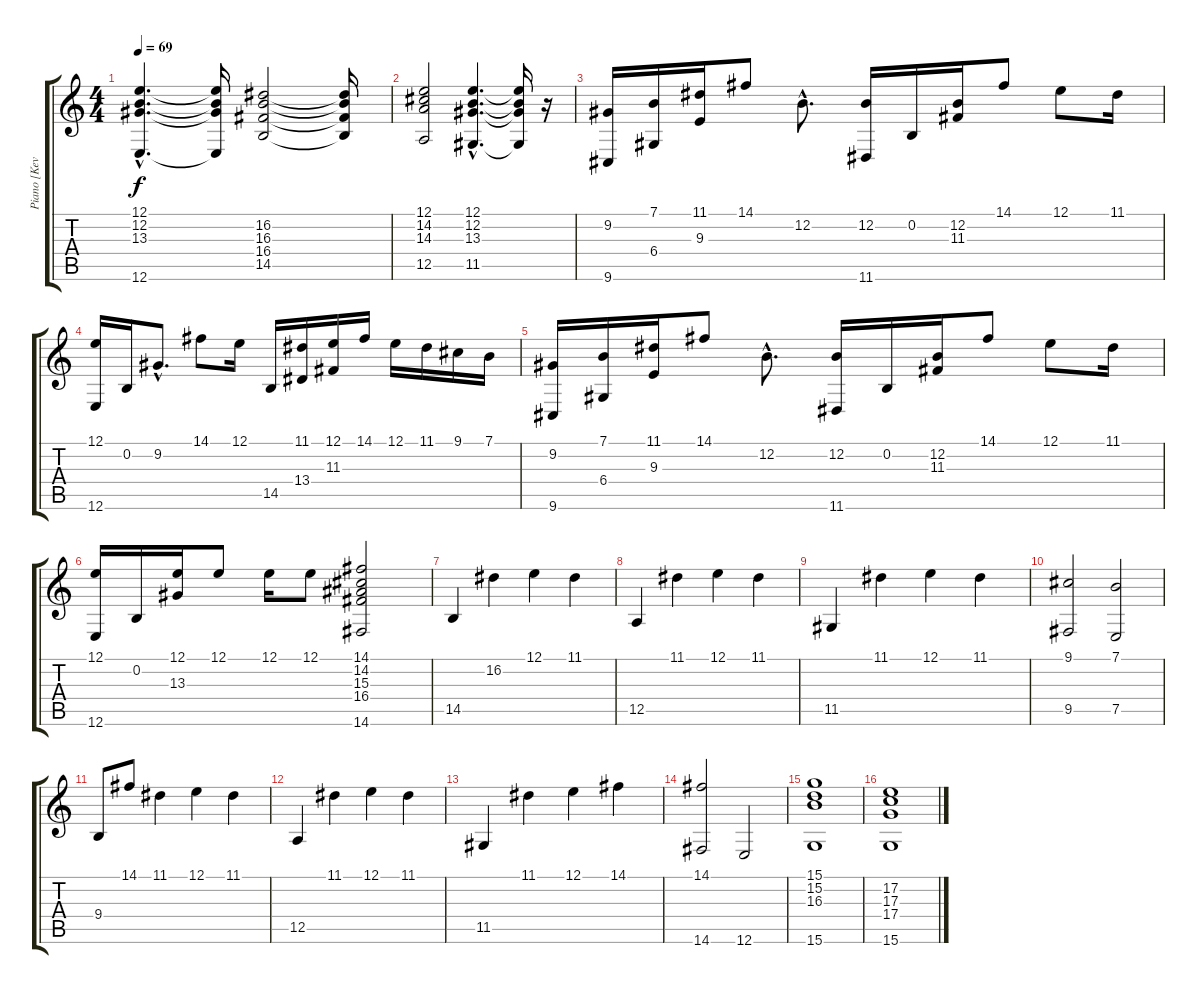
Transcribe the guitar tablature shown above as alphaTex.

\track ("Piano [Kevin Moore]" "Piano [Kev") {instrument electricgrandpiano}
\staff {score tabs}
\tuning (E4 B3 G3 D3 A2 E2) {hide}
\ts (4 4)
\tempo 69
\clef g2
\ks c
(12.1{hac} 12.2{hac} 13.3{hac} 12.6{hac}).4{d dy f} (12.1{t} 12.2{t} 13.3{t} 12.6{t}).16 (16.2 16.3 16.4 14.5).2 (16.2{t} 16.3{t} 16.4{t} 14.5{t}).16 |
(12.1 14.2 14.3 12.5).2 (12.1{hac} 12.2{hac} 13.3{hac} 11.5{hac}).4{d} (12.1{t} 12.2{t} 13.3{t} 11.5{t}).16 r.16 |
(9.2 9.6).16 (7.1 6.4).16 (11.1 9.3).16 14.1.8 12.2{hac}.8{d} (12.2 11.6).16 0.2.16 (12.2 11.3).16 14.1.8 12.1.8 11.1.16 |
(12.1 12.6).16 0.2.16 9.2{hac}.8{d} 14.1.8 12.1.16 14.5.16 (11.1 13.4).16 (12.1 11.3).16 14.1.16 12.1.16 11.1.16 9.1.16 7.1.16 |
(9.2 9.6).16 (7.1 6.4).16 (11.1 9.3).16 14.1.8 12.2{hac}.8{d} (12.2 11.6).16 0.2.16 (12.2 11.3).16 14.1.8 12.1.8 11.1.16 |
(12.1 12.6).16 0.2.16 (12.1 13.3).16 12.1.8 12.1.16 12.1.8 (14.1 14.2 15.3 16.4 14.6).2 |
14.5.4 16.2.4 12.1.4 11.1.4 |
12.5.4 11.1.4 12.1.4 11.1.4 |
11.5.4 11.1.4 12.1.4 11.1.4 |
(9.1 9.5).2 (7.1 7.5).2 |
9.4.8 14.1.8 11.1.4 12.1.4 11.1.4 |
12.5.4 11.1.4 12.1.4 11.1.4 |
11.5.4 11.1.4 12.1.4 14.1.4 |
(14.1 14.6).2 12.6.2 |
(15.1 15.2 16.3 15.6).1 |
(17.2 17.3 17.4 15.6).1
